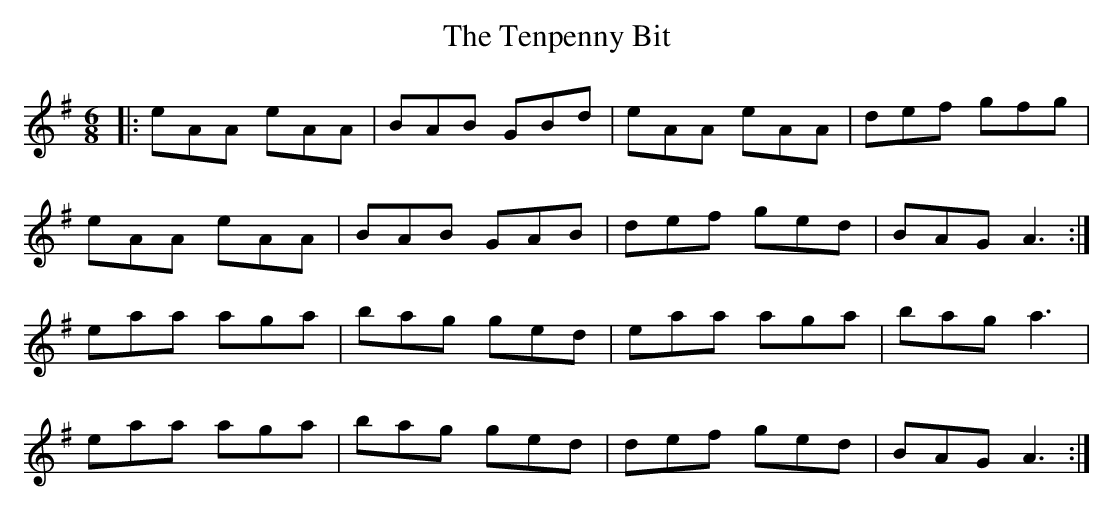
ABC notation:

X:1
T: The Tenpenny Bit
M: 6/8
L: 1/8
K: Ador
|:eAA eAA|BAB GBd|eAA eAA|def gfg|
eAA eAA|BAB GAB|def ged|BAG A3:|
eaa aga|bag ged|eaa aga|bag a3|
eaa aga|bag ged|def ged|BAG A3:|
